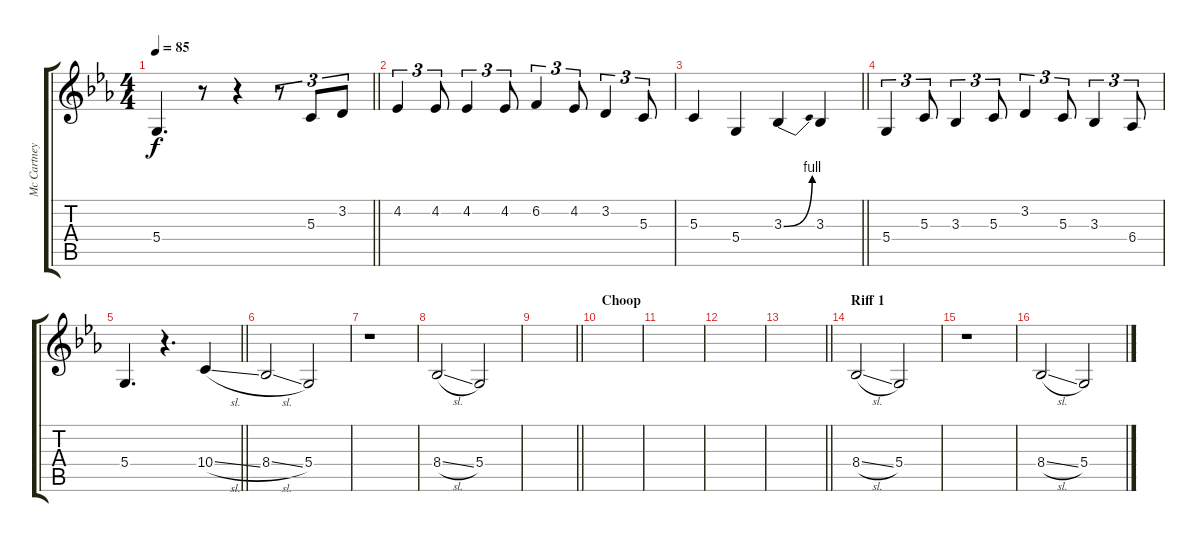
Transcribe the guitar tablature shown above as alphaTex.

\track ("Mc Cartney" "Mc Cartney") {instrument tenorsax}
\staff {score tabs}
\tuning (E4 B3 G3 D3 A2 E2) {hide}
\ts (4 4)
\tempo 85
\clef g2
\barLineRight lightlight
\ks cminor
5.4.4{d dy f} r.8 r.4 r.8{tu (3 2)} 5.3.8{tu (3 2)} 3.2.8{tu (3 2)} |
4.2.4{tu (3 2)} 4.2.8{tu (3 2)} 4.2.4{tu (3 2)} 4.2.8{tu (3 2)} 6.2.4{tu (3 2)} 4.2.8{tu (3 2)} 3.2.4{tu (3 2)} 5.3.8{tu (3 2)} |
\barLineRight lightlight
5.3.4 5.4.4 3.3{be (bend 0 0 60 4)}.4 3.3.4 |
5.4.4{tu (3 2)} 5.3.8{tu (3 2)} 3.3.4{tu (3 2)} 5.3.8{tu (3 2)} 3.2.4{tu (3 2)} 5.3.8{tu (3 2)} 3.3.4{tu (3 2)} 6.4.8{tu (3 2)} |
\barLineRight lightlight
5.4.4{d} r.4{d} 10.4{sl}.4 |
8.4{sl}.2 5.4.2 |
r.1 |
8.4{sl}.2 5.4.2 |
\barLineRight lightlight
|
\section ("" "Choop")
|
|
|
\barLineRight lightlight
|
\section ("" "Riff 1")
8.4{sl}.2 5.4.2 |
r.1 |
8.4{sl}.2 5.4.2
